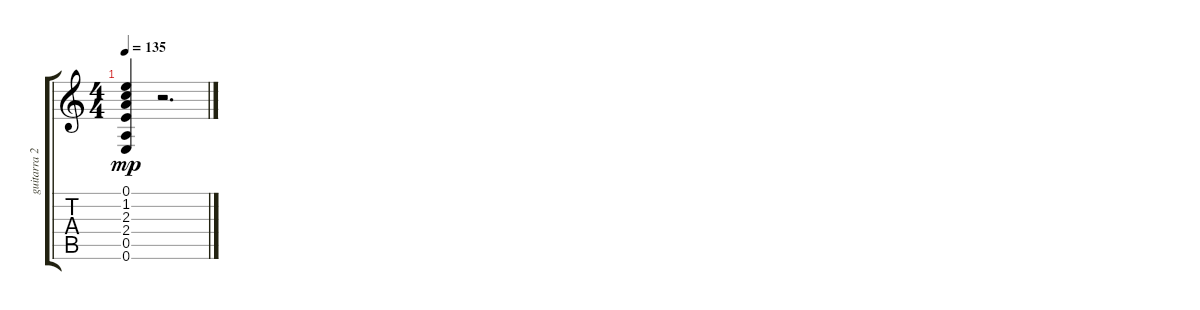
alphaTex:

\track ("guitarra 2" "guitarra 2") {instrument acousticguitarnylon}
\staff {score tabs}
\tuning (E4 B3 G3 D3 A2 E2) {hide}
\ts (4 4)
\tempo 135
\clef g2
\ks c
(0.1 1.2 2.3 2.4 0.5 0.6).4{dy mp} r.2{d}
